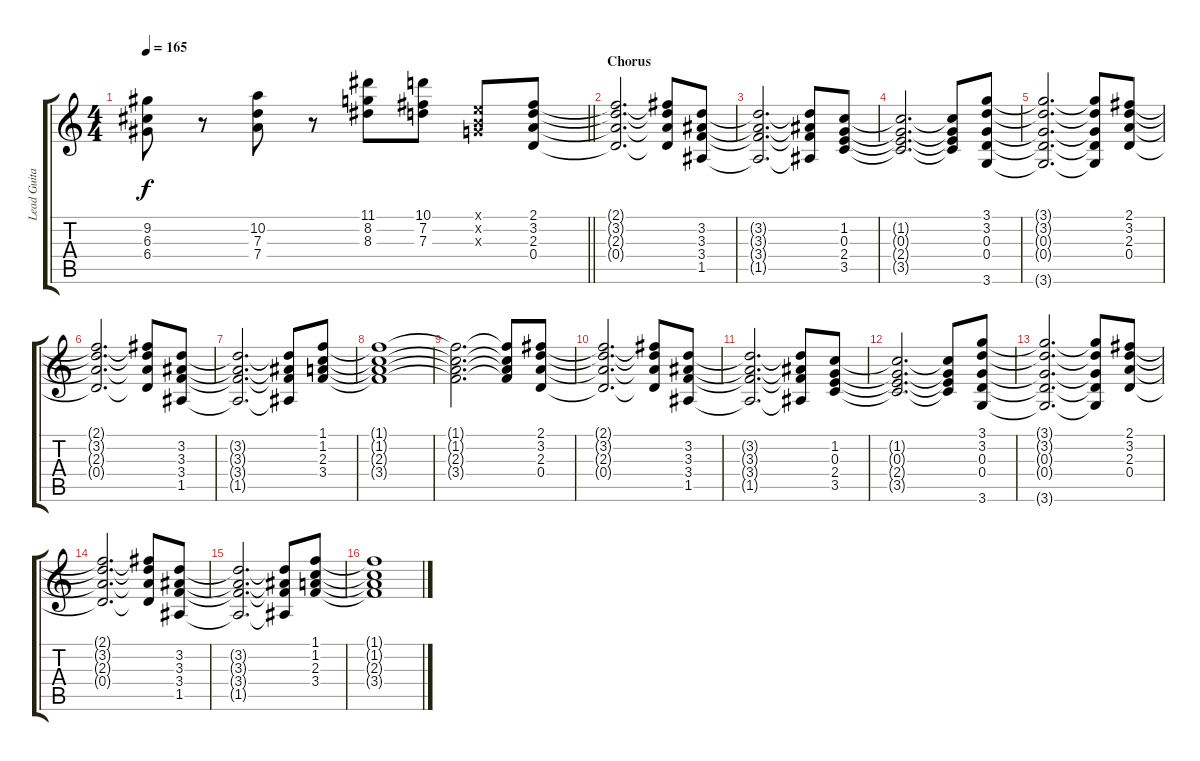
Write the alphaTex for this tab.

\track ("Lead Guitar (Slash)" "Lead Guita") {instrument overdrivenguitar}
\staff {score tabs}
\tuning (E4 B3 G3 D3 A2 E2) {hide}
\ts (4 4)
\tempo 165
\clef g2
\barLineRight lightlight
\ks c
(9.2 6.3 6.4).8{dy f} r.8 (10.2 7.3 7.4).8 r.8 (11.1 8.2 8.3).8 (10.1 7.2 7.3).8 (0.1{x} 0.2{x} 0.3{x}).8 (2.1 3.2 2.3 0.4).8 |
\section ("" "Chorus")
(2.1{t} 3.2{t} 2.3{t} 0.4{t}).2{d} (2.1{t} 3.2{t} 2.3{t} 0.4{t}).8 (3.2 3.3 3.4 1.5).8 |
(3.2{t} 3.3{t} 3.4{t} 1.5{t}).2{d} (3.2{t} 3.3{t} 3.4{t} 1.5{t}).8 (1.2 0.3 2.4 3.5).8 |
(1.2{t} 0.3{t} 2.4{t} 3.5{t}).2{d} (1.2{t} 0.3{t} 2.4{t} 3.5{t}).8 (3.1 3.2 0.3 0.4 3.6).8 |
(3.1{t} 3.2{t} 0.3{t} 0.4{t} 3.6{t}).2{d} (3.1{t} 3.2{t} 0.3{t} 0.4{t} 3.6{t}).8 (2.1 3.2 2.3 0.4).8 |
(2.1{t} 3.2{t} 2.3{t} 0.4{t}).2{d} (2.1{t} 3.2{t} 2.3{t} 0.4{t}).8 (3.2 3.3 3.4 1.5).8 |
(3.2{t} 3.3{t} 3.4{t} 1.5{t}).2{d} (3.2{t} 3.3{t} 3.4{t} 1.5{t}).8 (1.1 1.2 2.3 3.4).8 |
(1.1{t} 1.2{t} 2.3{t} 3.4{t}).1 |
(1.1{t} 1.2{t} 2.3{t} 3.4{t}).2{d} (1.1{t} 1.2{t} 2.3{t} 3.4{t}).8 (2.1 3.2 2.3 0.4).8 |
(2.1{t} 3.2{t} 2.3{t} 0.4{t}).2{d} (2.1{t} 3.2{t} 2.3{t} 0.4{t}).8 (3.2 3.3 3.4 1.5).8 |
(3.2{t} 3.3{t} 3.4{t} 1.5{t}).2{d} (3.2{t} 3.3{t} 3.4{t} 1.5{t}).8 (1.2 0.3 2.4 3.5).8 |
(1.2{t} 0.3{t} 2.4{t} 3.5{t}).2{d} (1.2{t} 0.3{t} 2.4{t} 3.5{t}).8 (3.1 3.2 0.3 0.4 3.6).8 |
(3.1{t} 3.2{t} 0.3{t} 0.4{t} 3.6{t}).2{d} (3.1{t} 3.2{t} 0.3{t} 0.4{t} 3.6{t}).8 (2.1 3.2 2.3 0.4).8 |
(2.1{t} 3.2{t} 2.3{t} 0.4{t}).2{d} (2.1{t} 3.2{t} 2.3{t} 0.4{t}).8 (3.2 3.3 3.4 1.5).8 |
(3.2{t} 3.3{t} 3.4{t} 1.5{t}).2{d} (3.2{t} 3.3{t} 3.4{t} 1.5{t}).8 (1.1 1.2 2.3 3.4).8 |
(1.1{t} 1.2{t} 2.3{t} 3.4{t}).1
